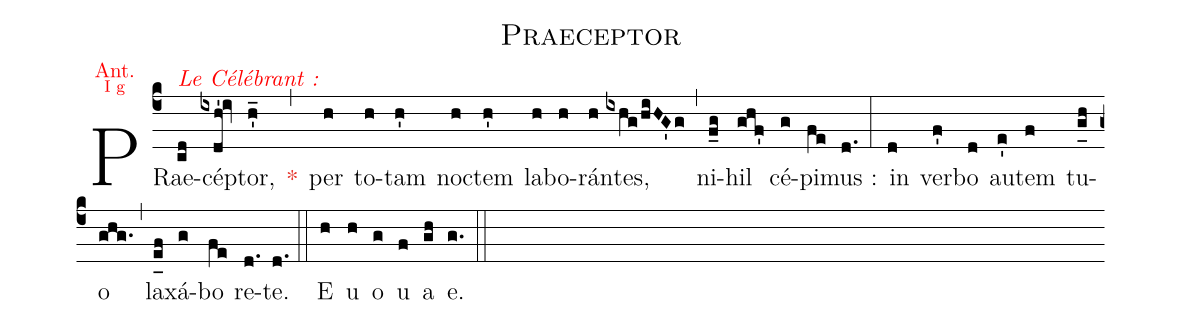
name:Praeceptor;
office-part:Antiphona;
annotation: {\color{red}\footnotesize Ant.};
annotation: {\color{red}\scriptsize I g};
%%
(c4) PRae<alt>{\textcolor{red}{Le Célébrant :}}</alt>(cd)cé(ixdh'!iv)ptor,(h'_) <c>*</c>(,) per(h) to(h)tam(h') no(h)ctem(h') la(h)bo(h)rán(h)tes,(ixhg/hiHG'g) (,) <nlba>ni(f_g)hil</nlba>(ghf') cé(g)pi(fe)mus :(d.) (:) in(d) ver(f')bo(d) au(e')tem(f) tu(g_[uh:l]h)o(ghg.) (,) la(e_[uh:l]f)xá(g)bo(fe) re(d.)te.(d.) (::) <eu>E(h) u(h) o(g) u(f) a(gh) e.</eu>(g.) (::)
